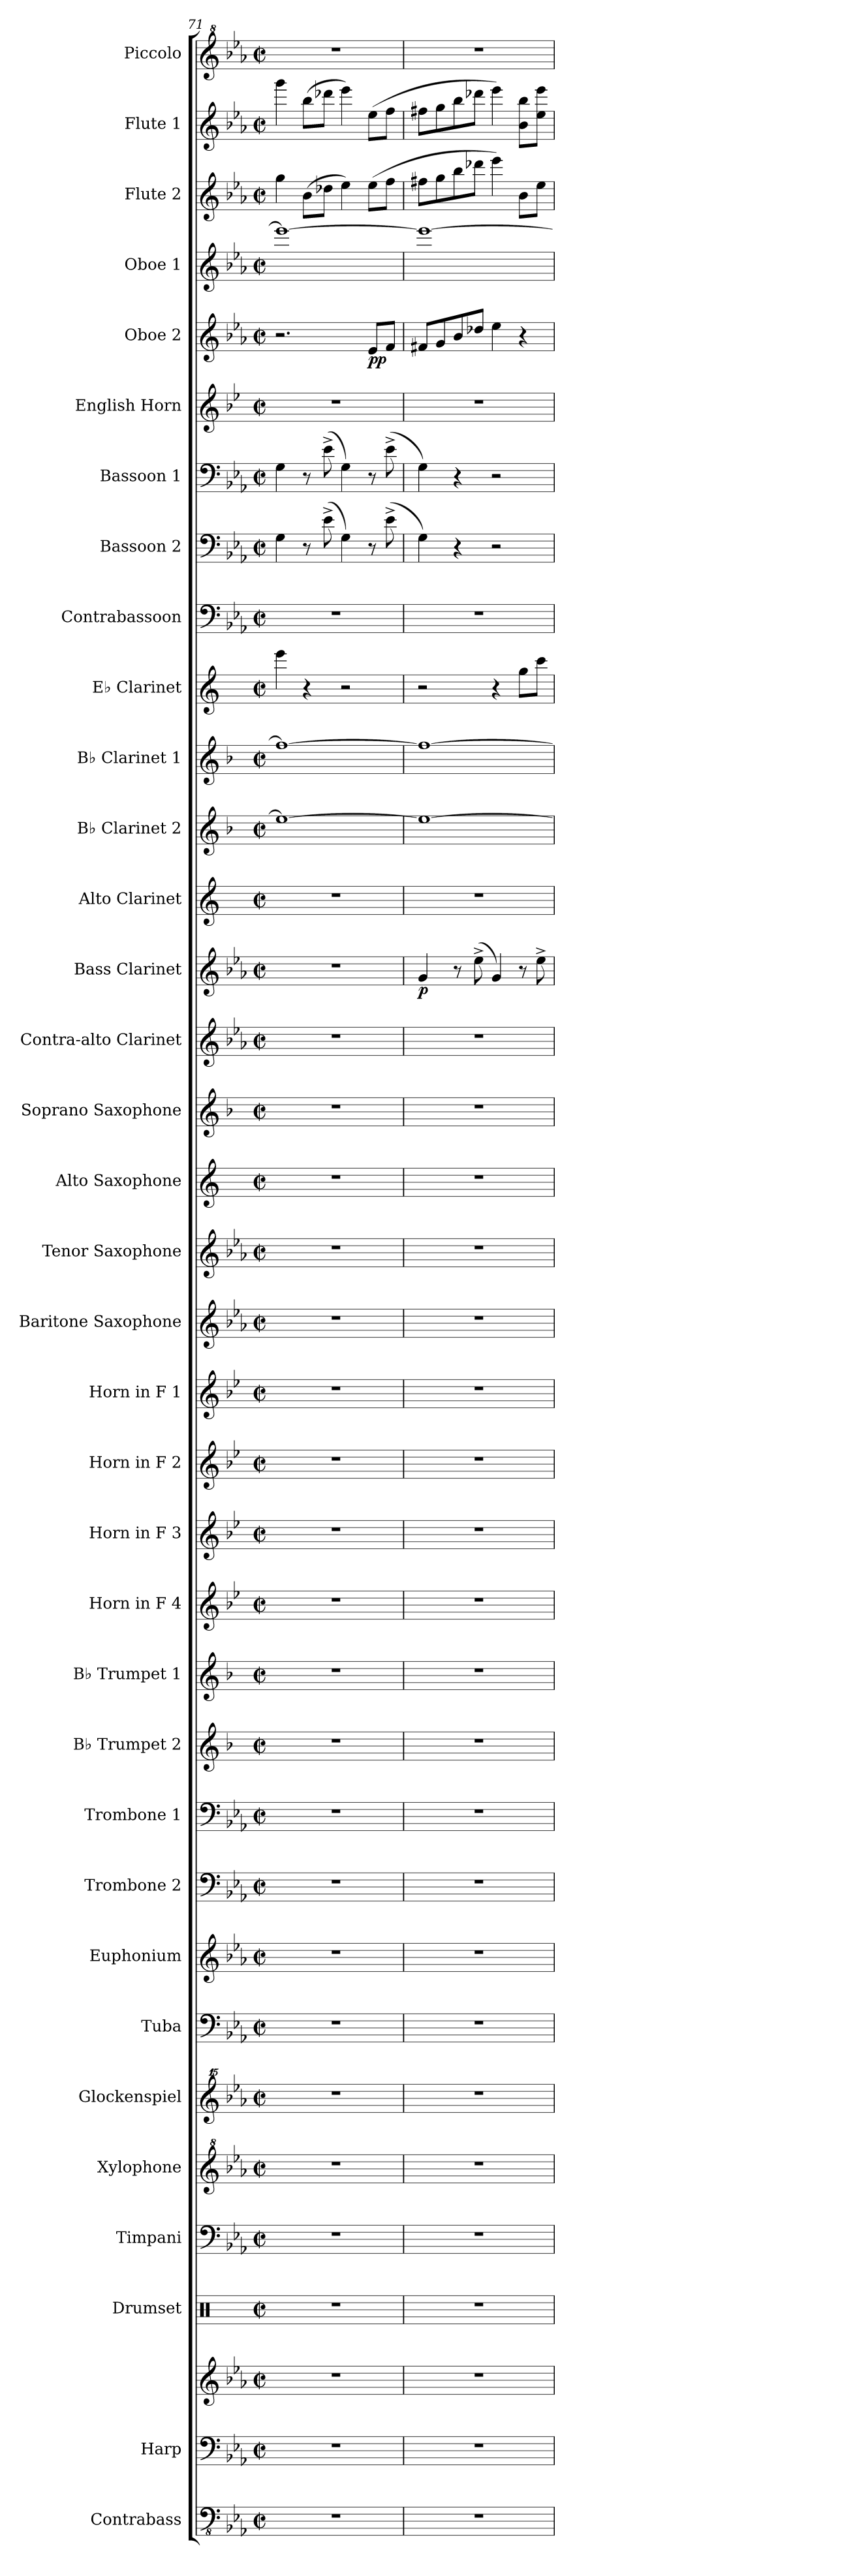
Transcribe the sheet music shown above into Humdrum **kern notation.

**kern	**kern	**kern	**kern	**kern	**kern	**kern	**kern	**kern	**kern	**kern	**kern	**kern	**kern	**kern	**kern	**kern	**kern	**kern	**kern	**kern	**kern	**kern	**dynam	**kern	**kern	**kern	**kern	**kern	**kern	**kern	**kern	**kern	**dynam	**kern	**kern	**kern	**kern
*part35	*part34	*part34	*part33	*part32	*part31	*part30	*part29	*part28	*part27	*part26	*part25	*part24	*part23	*part22	*part21	*part20	*part19	*part18	*part17	*part16	*part15	*part14	*part14	*part13	*part12	*part11	*part10	*part9	*part8	*part7	*part6	*part5	*part5	*part4	*part3	*part2	*part1
*staff36	*staff35	*staff34	*staff33	*staff32	*staff31	*staff30	*staff29	*staff28	*staff27	*staff26	*staff25	*staff24	*staff23	*staff22	*staff21	*staff20	*staff19	*staff18	*staff17	*staff16	*staff15	*staff14	*staff14	*staff13	*staff12	*staff11	*staff10	*staff9	*staff8	*staff7	*staff6	*staff5	*staff5	*staff4	*staff3	*staff2	*staff1
*I"Contrabass	*I"Harp	*	*I"Drumset	*I"Timpani	*I"Xylophone	*I"Glockenspiel	*I"Tuba	*I"Euphonium	*I"Trombone 2	*I"Trombone 1	*I"B♭ Trumpet 2	*I"B♭ Trumpet 1	*I"Horn in F 4	*I"Horn in F 3	*I"Horn in F 2	*I"Horn in F 1	*I"Baritone Saxophone	*I"Tenor Saxophone	*I"Alto Saxophone	*I"Soprano Saxophone	*I"Contra-alto Clarinet	*I"Bass Clarinet	*	*I"Alto Clarinet	*I"B♭ Clarinet 2	*I"B♭ Clarinet 1	*I"E♭ Clarinet	*I"Contrabassoon	*I"Bassoon 2	*I"Bassoon 1	*I"English Horn	*I"Oboe 2	*	*I"Oboe 1	*I"Flute 2	*I"Flute 1	*I"Piccolo
*I'Cb.	*I'Hrp.	*	*I'Drs.	*I'Timp.	*I'Xyl.	*I'Glk.	*I'Tba.	*I'Euph.	*I'Tbn. 2	*I'Tbn. 1	*I'B♭ Tpt. 2	*I'B♭ Tpt. 1	*I'Hn. 4	*I'Hn. 3	*I'Hn. 2	*I'Hn. 1	*I'Bar. Sax.	*I'T. Sax.	*I'A. Sax.	*I'S. Sax.	*I'C-a. Cl.	*I'B. Cl.	*	*I'A. Cl.	*I'B♭ Cl. 2	*I'B♭ Cl. 1	*I'E♭ Cl.	*I'Cbsn.	*I'Bsn. 2	*I'Bsn. 1	*I'E. Hn.	*I'Ob. 2	*	*I'Ob. 1	*I'Fl. 2	*I'Fl. 1	*I'Picc.
*clefFv4	*clefF4	*clefG2	*clefX	*clefF4	*clefG^2	*clefG^^2	*clefF4	*clefG2	*clefF4	*clefF4	*clefG2	*clefG2	*clefG2	*clefG2	*clefG2	*clefG2	*clefG2	*clefG2	*clefG2	*clefG2	*clefG2	*clefG2	*	*clefG2	*clefG2	*clefG2	*clefG2	*clefF4	*clefF4	*clefF4	*clefG2	*clefG2	*	*clefG2	*clefG2	*clefG2	*clefG^2
*ITrd7c12	*	*	*	*	*	*	*	*ITrd8c14	*	*	*ITrd1c2	*ITrd1c2	*ITrd4c7	*ITrd4c7	*ITrd4c7	*ITrd4c7	*ITrd12c21	*ITrd8c14	*ITrd5c9	*ITrd1c2	*ITrd12c21	*ITrd8c14	*	*ITrd5c9	*ITrd1c2	*ITrd1c2	*ITrd-2c-3	*ITrd7c12	*	*	*ITrd4c7	*	*	*	*	*	*ITrd-7c-12
*k[b-e-a-]	*k[b-e-a-]	*k[b-e-a-]	*k[]	*k[b-e-a-]	*k[b-e-a-]	*k[b-e-a-]	*k[b-e-a-]	*k[b-e-a-]	*k[b-e-a-]	*k[b-e-a-]	*k[b-e-a-]	*k[b-e-a-]	*k[b-e-a-]	*k[b-e-a-]	*k[b-e-a-]	*k[b-e-a-]	*k[b-e-a-]	*k[b-e-a-]	*k[b-e-a-]	*k[b-e-a-]	*k[b-e-a-]	*k[b-e-a-]	*	*k[b-e-a-]	*k[b-e-a-]	*k[b-e-a-]	*k[b-e-a-]	*k[b-e-a-]	*k[b-e-a-]	*k[b-e-a-]	*k[b-e-a-]	*k[b-e-a-]	*	*k[b-e-a-]	*k[b-e-a-]	*k[b-e-a-]	*k[b-e-a-]
*M4/4	*M4/4	*M4/4	*M4/4	*M4/4	*M4/4	*M4/4	*M4/4	*M4/4	*M4/4	*M4/4	*M4/4	*M4/4	*M4/4	*M4/4	*M4/4	*M4/4	*M4/4	*M4/4	*M4/4	*M4/4	*M4/4	*M4/4	*	*M4/4	*M4/4	*M4/4	*M4/4	*M4/4	*M4/4	*M4/4	*M4/4	*M4/4	*	*M4/4	*M4/4	*M4/4	*M4/4
*met(c|)	*met(c|)	*met(c|)	*met(c|)	*met(c|)	*met(c|)	*met(c|)	*met(c|)	*met(c|)	*met(c|)	*met(c|)	*met(c|)	*met(c|)	*met(c|)	*met(c|)	*met(c|)	*met(c|)	*met(c|)	*met(c|)	*met(c|)	*met(c|)	*met(c|)	*met(c|)	*	*met(c|)	*met(c|)	*met(c|)	*met(c|)	*met(c|)	*met(c|)	*met(c|)	*met(c|)	*met(c|)	*	*met(c|)	*met(c|)	*met(c|)	*met(c|)
=71	=71	=71	=71	=71	=71	=71	=71	=71	=71	=71	=71	=71	=71	=71	=71	=71	=71	=71	=71	=71	=71	=71	=71	=71	=71	=71	=71	=71	=71	=71	=71	=71	=71	=71	=71	=71	=71
1r	1r	1r	1r	1r	1r	1r	1r	1r	1r	1r	1r	1r	1r	1r	1r	1r	1r	1r	1r	1r	1r	1r	.	1r	1dd-_	1ee-_	4ggg\	1r	4G\	4G\	1r	2.r	.	1eee-_	4gg\	4ggg\	1r
.	.	.	.	.	.	.	.	.	.	.	.	.	.	.	.	.	.	.	.	.	.	.	.	.	.	.	4r	.	8r	8r	.	.	.	.	(8b-\L	(8bb-\L	.
.	.	.	.	.	.	.	.	.	.	.	.	.	.	.	.	.	.	.	.	.	.	.	.	.	.	.	.	.	(8e-^\	(8e-^\	.	.	.	.	8dd-X\J	8ddd-X\J	.
.	.	.	.	.	.	.	.	.	.	.	.	.	.	.	.	.	.	.	.	.	.	.	.	.	.	.	2r	.	4G\)	4G\)	.	.	.	.	4ee-\)	4eee-\)	.
!	!	!	!	!	!	!	!	!	!	!	!	!	!	!	!	!	!	!	!	!	!	!	!	!	!	!	!	!	!	!	!	!	!LO:DY:b	!	!	!	!
.	.	.	.	.	.	.	.	.	.	.	.	.	.	.	.	.	.	.	.	.	.	.	.	.	.	.	.	.	8r	8r	.	8e-/L	pp	.	(8ee-\L	(8ee-\L	.
.	.	.	.	.	.	.	.	.	.	.	.	.	.	.	.	.	.	.	.	.	.	.	.	.	.	.	.	.	(8e-^\	(8e-^\	.	8f/J	.	.	8ff\J	8ff\J	.
=72	=72	=72	=72	=72	=72	=72	=72	=72	=72	=72	=72	=72	=72	=72	=72	=72	=72	=72	=72	=72	=72	=72	=72	=72	=72	=72	=72	=72	=72	=72	=72	=72	=72	=72	=72	=72	=72
!	!	!	!	!	!	!	!	!	!	!	!	!	!	!	!	!	!	!	!	!	!	!	!LO:DY:b	!	!	!	!	!	!	!	!	!	!	!	!	!	!
1r	1r	1r	1r	1r	1r	1r	1r	1r	1r	1r	1r	1r	1r	1r	1r	1r	1r	1r	1r	1r	1r	4G/	p	1r	1dd-_	1ee-_	2r	1r	4G\)	4G\)	1r	8f#X/L	.	1eee-_	8ff#X\L	8ff#X\L	1r
.	.	.	.	.	.	.	.	.	.	.	.	.	.	.	.	.	.	.	.	.	.	.	.	.	.	.	.	.	.	.	.	8g/	.	.	8gg\	8gg\	.
.	.	.	.	.	.	.	.	.	.	.	.	.	.	.	.	.	.	.	.	.	.	8r	.	.	.	.	.	.	4r	4r	.	8b-/	.	.	8bb-\	8bb-\	.
.	.	.	.	.	.	.	.	.	.	.	.	.	.	.	.	.	.	.	.	.	.	(8e-^\	.	.	.	.	.	.	.	.	.	8dd-X/J	.	.	8ddd-X\J	8ddd-X\J	.
.	.	.	.	.	.	.	.	.	.	.	.	.	.	.	.	.	.	.	.	.	.	4G/)	.	.	.	.	4r	.	2r	2r	.	4ee-\	.	.	4eee-\)	4eee-\)	.
.	.	.	.	.	.	.	.	.	.	.	.	.	.	.	.	.	.	.	.	.	.	8r	.	.	.	.	8bb-\L	.	.	.	.	4r	.	.	8b-\L	8b-\ 8bb-\L	.
.	.	.	.	.	.	.	.	.	.	.	.	.	.	.	.	.	.	.	.	.	.	8e-^\	.	.	.	.	8eee-\J	.	.	.	.	.	.	.	8ee-\J	8ee-\ 8eee-\J	.
=	=	=	=	=	=	=	=	=	=	=	=	=	=	=	=	=	=	=	=	=	=	=	=	=	=	=	=	=	=	=	=	=	=	=	=	=	=
*-	*-	*-	*-	*-	*-	*-	*-	*-	*-	*-	*-	*-	*-	*-	*-	*-	*-	*-	*-	*-	*-	*-	*-	*-	*-	*-	*-	*-	*-	*-	*-	*-	*-	*-	*-	*-	*-
